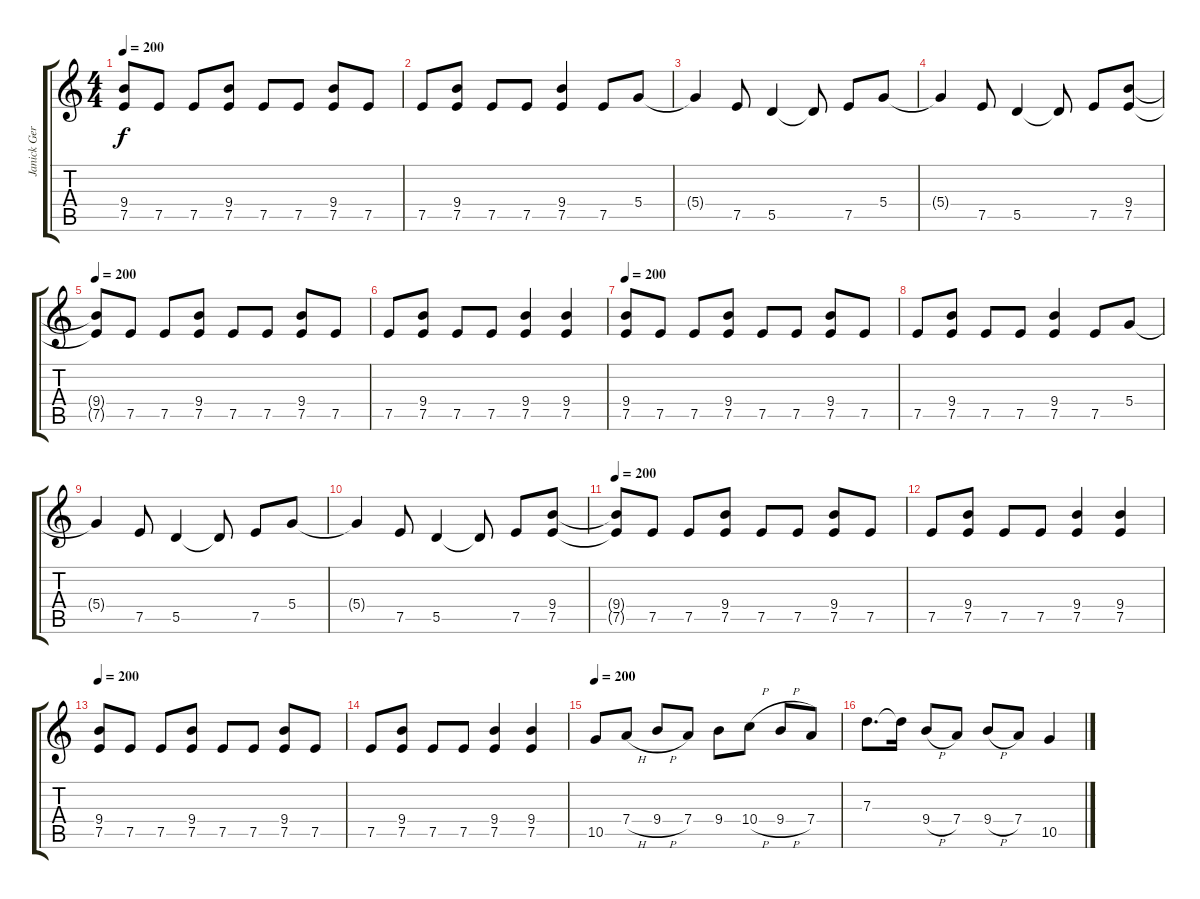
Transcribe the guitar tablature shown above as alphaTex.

\track ("Janick Gers" "Janick Ger") {instrument distortionguitar}
\staff {score tabs}
\tuning (E4 B3 G3 D3 A2 E2) {hide}
\ts (4 4)
\tempo 200
\clef g2
\ks c
(9.4 7.5).8{dy f} 7.5.8 7.5.8 (9.4 7.5).8 7.5.8 7.5.8 (9.4 7.5).8 7.5.8 |
7.5.8 (9.4 7.5).8 7.5.8 7.5.8 (9.4 7.5).4 7.5.8 5.4.8 |
5.4{t}.4 7.5.8 5.5.4 5.5{t}.8 7.5.8 5.4.8 |
5.4{t}.4 7.5.8 5.5.4 5.5{t}.8 7.5.8 (9.4 7.5).8 |
\tempo 200
(9.4{t} 7.5{t}).8 7.5.8 7.5.8 (9.4 7.5).8 7.5.8 7.5.8 (9.4 7.5).8 7.5.8 |
7.5.8 (9.4 7.5).8 7.5.8 7.5.8 (9.4 7.5).4 (9.4 7.5).4 |
\tempo 200
(9.4 7.5).8 7.5.8 7.5.8 (9.4 7.5).8 7.5.8 7.5.8 (9.4 7.5).8 7.5.8 |
7.5.8 (9.4 7.5).8 7.5.8 7.5.8 (9.4 7.5).4 7.5.8 5.4.8 |
5.4{t}.4 7.5.8 5.5.4 5.5{t}.8 7.5.8 5.4.8 |
5.4{t}.4 7.5.8 5.5.4 5.5{t}.8 7.5.8 (9.4 7.5).8 |
\tempo 200
(9.4{t} 7.5{t}).8 7.5.8 7.5.8 (9.4 7.5).8 7.5.8 7.5.8 (9.4 7.5).8 7.5.8 |
7.5.8 (9.4 7.5).8 7.5.8 7.5.8 (9.4 7.5).4 (9.4 7.5).4 |
\tempo 200
(9.4 7.5).8 7.5.8 7.5.8 (9.4 7.5).8 7.5.8 7.5.8 (9.4 7.5).8 7.5.8 |
7.5.8 (9.4 7.5).8 7.5.8 7.5.8 (9.4 7.5).4 (9.4 7.5).4 |
\tempo 200
10.5.8 7.4{h}.8 9.4{h}.8 7.4.8 9.4.8 10.4{h}.8 9.4{h}.8 7.4.8 |
7.3.8{d} 7.3{t}.16 9.4{h}.8 7.4.8 9.4{h}.8 7.4.8 10.5.4
